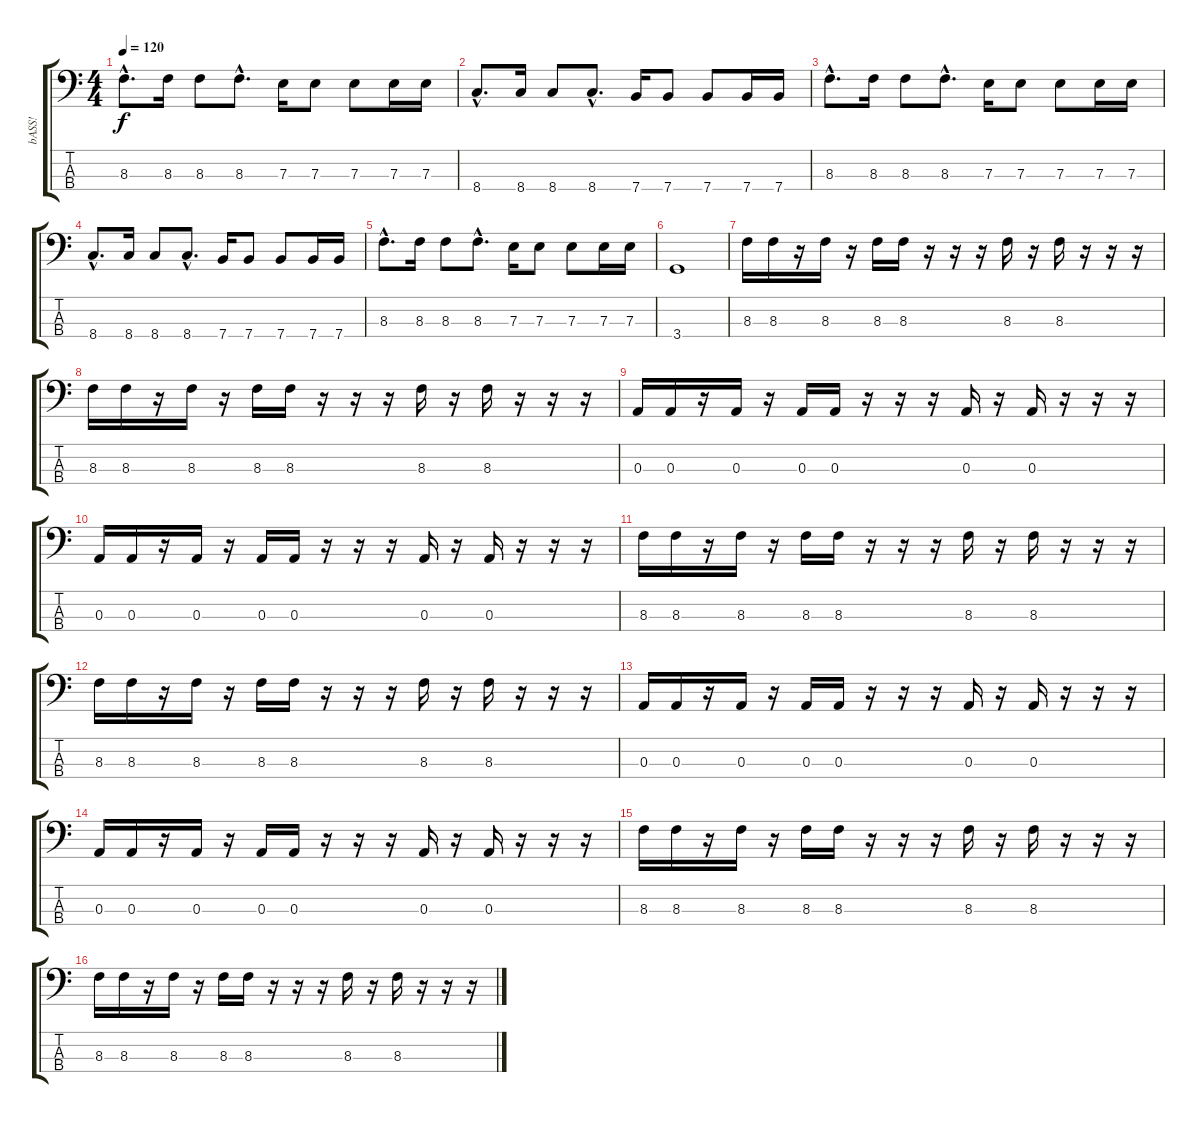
\track ("bASS!" "bASS!") {instrument electricbasspick}
\staff {score tabs}
\tuning (G2 D2 A1 E1) {hide}
\ts (4 4)
\tempo 120
\clef f4
\ks c
8.3{hac}.8{d dy f} 8.3.16 8.3.8 8.3{hac}.8{d} 7.3.16 7.3.8 7.3.8 7.3.16 7.3.16 |
8.4{hac}.8{d} 8.4.16 8.4.8 8.4{hac}.8{d} 7.4.16 7.4.8 7.4.8 7.4.16 7.4.16 |
8.3{hac}.8{d} 8.3.16 8.3.8 8.3{hac}.8{d} 7.3.16 7.3.8 7.3.8 7.3.16 7.3.16 |
8.4{hac}.8{d} 8.4.16 8.4.8 8.4{hac}.8{d} 7.4.16 7.4.8 7.4.8 7.4.16 7.4.16 |
8.3{hac}.8{d} 8.3.16 8.3.8 8.3{hac}.8{d} 7.3.16 7.3.8 7.3.8 7.3.16 7.3.16 |
3.4.1 |
8.3.16 8.3.16 r.16 8.3.16 r.16 8.3.16 8.3.16 r.16 r.16 r.16 8.3.16 r.16 8.3.16 r.16 r.16 r.16 |
8.3.16 8.3.16 r.16 8.3.16 r.16 8.3.16 8.3.16 r.16 r.16 r.16 8.3.16 r.16 8.3.16 r.16 r.16 r.16 |
0.3.16 0.3.16 r.16 0.3.16 r.16 0.3.16 0.3.16 r.16 r.16 r.16 0.3.16 r.16 0.3.16 r.16 r.16 r.16 |
0.3.16 0.3.16 r.16 0.3.16 r.16 0.3.16 0.3.16 r.16 r.16 r.16 0.3.16 r.16 0.3.16 r.16 r.16 r.16 |
8.3.16 8.3.16 r.16 8.3.16 r.16 8.3.16 8.3.16 r.16 r.16 r.16 8.3.16 r.16 8.3.16 r.16 r.16 r.16 |
8.3.16 8.3.16 r.16 8.3.16 r.16 8.3.16 8.3.16 r.16 r.16 r.16 8.3.16 r.16 8.3.16 r.16 r.16 r.16 |
0.3.16 0.3.16 r.16 0.3.16 r.16 0.3.16 0.3.16 r.16 r.16 r.16 0.3.16 r.16 0.3.16 r.16 r.16 r.16 |
0.3.16 0.3.16 r.16 0.3.16 r.16 0.3.16 0.3.16 r.16 r.16 r.16 0.3.16 r.16 0.3.16 r.16 r.16 r.16 |
8.3.16 8.3.16 r.16 8.3.16 r.16 8.3.16 8.3.16 r.16 r.16 r.16 8.3.16 r.16 8.3.16 r.16 r.16 r.16 |
8.3.16 8.3.16 r.16 8.3.16 r.16 8.3.16 8.3.16 r.16 r.16 r.16 8.3.16 r.16 8.3.16 r.16 r.16 r.16
